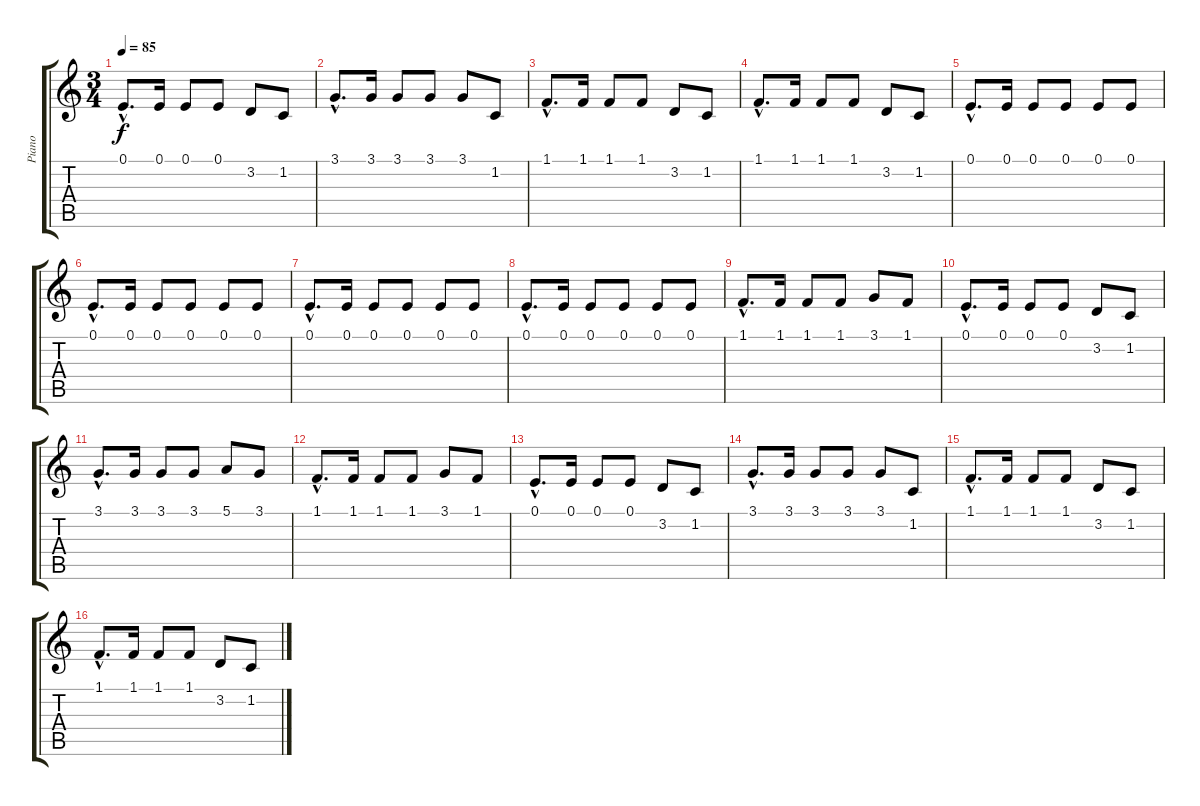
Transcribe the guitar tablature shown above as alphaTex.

\track ("Piano" "Piano") {instrument acousticgrandpiano}
\staff {score tabs}
\tuning (E4 B3 G3 D3 A2 E2) {hide}
\ts (3 4)
\tempo 85
\clef g2
\ks c
0.1{hac}.8{d dy f} 0.1.16 0.1.8 0.1.8 3.2.8 1.2.8 |
3.1{hac}.8{d} 3.1.16 3.1.8 3.1.8 3.1.8 1.2.8 |
1.1{hac}.8{d} 1.1.16 1.1.8 1.1.8 3.2.8 1.2.8 |
1.1{hac}.8{d} 1.1.16 1.1.8 1.1.8 3.2.8 1.2.8 |
0.1{hac}.8{d} 0.1.16 0.1.8 0.1.8 0.1.8 0.1.8 |
0.1{hac}.8{d} 0.1.16 0.1.8 0.1.8 0.1.8 0.1.8 |
0.1{hac}.8{d} 0.1.16 0.1.8 0.1.8 0.1.8 0.1.8 |
0.1{hac}.8{d} 0.1.16 0.1.8 0.1.8 0.1.8 0.1.8 |
1.1{hac}.8{d} 1.1.16 1.1.8 1.1.8 3.1.8 1.1.8 |
0.1{hac}.8{d} 0.1.16 0.1.8 0.1.8 3.2.8 1.2.8 |
3.1{hac}.8{d} 3.1.16 3.1.8 3.1.8 5.1.8 3.1.8 |
1.1{hac}.8{d} 1.1.16 1.1.8 1.1.8 3.1.8 1.1.8 |
0.1{hac}.8{d} 0.1.16 0.1.8 0.1.8 3.2.8 1.2.8 |
3.1{hac}.8{d} 3.1.16 3.1.8 3.1.8 3.1.8 1.2.8 |
1.1{hac}.8{d} 1.1.16 1.1.8 1.1.8 3.2.8 1.2.8 |
1.1{hac}.8{d} 1.1.16 1.1.8 1.1.8 3.2.8 1.2.8
